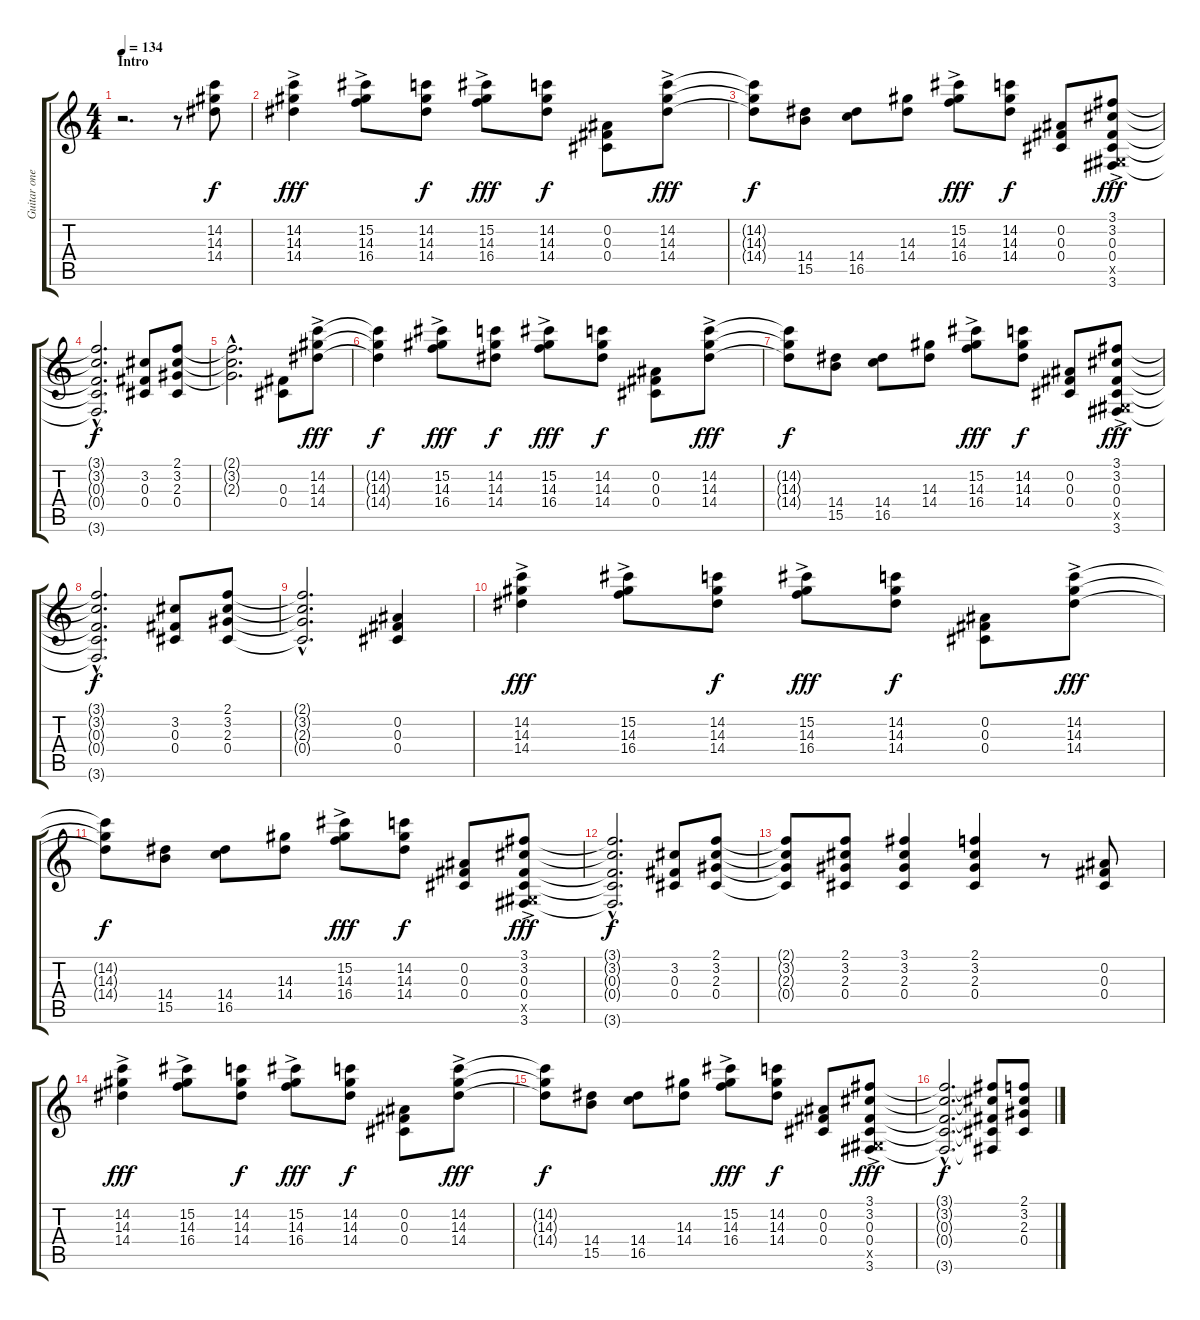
\track ("Guitar one (rythm guitar)" "Guitar one") {instrument distortionguitar}
\staff {score tabs}
\tuning (Eb4 Bb3 Gb3 Db3 Ab2 Eb2) {hide}
\ts (4 4)
\section ("" "Intro")
\tempo 134
\clef g2
\ks c
r.2{d dy f instrument distortionguitar} r.8 (14.2 14.3 14.4).8 |
(14.2{ac} 14.3{ac} 14.4{ac}).4{dy fff} (15.2{ac} 14.3{ac} 16.4{ac}).8 (14.2 14.3 14.4).8{dy f} (15.2{ac} 14.3{ac} 16.4{ac}).8{dy fff} (14.2 14.3 14.4).8{dy f} (0.2 0.3 0.4).8 (14.2{ac} 14.3{ac} 14.4{ac}).8{dy fff} |
(14.2{t} 14.3{t} 14.4{t}).8{dy f} (14.4 15.5).8 (14.4 16.5).8 (14.3 14.4).8 (15.2{ac} 14.3{ac} 16.4{ac}).8{dy fff} (14.2 14.3 14.4).8{dy f} (0.2 0.3 0.4).8 (3.1{ac} 3.2{ac} 0.3{ac} 0.4{ac} 0.5{ac x} 3.6{ac}).8{dy fff} |
(3.1{hac t} 3.2{hac t} 0.3{hac t} 0.4{hac t} 3.6{hac t}).2{d dy f} (3.2 0.3 0.4).8 (2.1 3.2 2.3 0.4).8 |
(2.1{hac t} 3.2{hac t} 2.3{hac t}).2{d} (0.3 0.4).8 (14.2{ac} 14.3{ac} 14.4{ac}).8{dy fff} |
(14.2{t} 14.3{t} 14.4{t}).4{dy f} (15.2{ac} 14.3{ac} 16.4{ac}).8{dy fff} (14.2 14.3 14.4).8{dy f} (15.2{ac} 14.3{ac} 16.4{ac}).8{dy fff} (14.2 14.3 14.4).8{dy f} (0.2 0.3 0.4).8 (14.2{ac} 14.3{ac} 14.4{ac}).8{dy fff} |
(14.2{t} 14.3{t} 14.4{t}).8{dy f} (14.4 15.5).8 (14.4 16.5).8 (14.3 14.4).8 (15.2{ac} 14.3{ac} 16.4{ac}).8{dy fff} (14.2 14.3 14.4).8{dy f} (0.2 0.3 0.4).8 (3.1{ac} 3.2{ac} 0.3{ac} 0.4{ac} 0.5{ac x} 3.6{ac}).8{dy fff} |
(3.1{hac t} 3.2{hac t} 0.3{hac t} 0.4{hac t} 3.6{hac t}).2{d dy f} (3.2 0.3 0.4).8 (2.1 3.2 2.3 0.4).8 |
(2.1{hac t} 3.2{hac t} 2.3{hac t} 0.4{hac t}).2{d} (0.2 0.3 0.4).4 |
(14.2{ac} 14.3{ac} 14.4{ac}).4{dy fff} (15.2{ac} 14.3{ac} 16.4{ac}).8 (14.2 14.3 14.4).8{dy f} (15.2{ac} 14.3{ac} 16.4{ac}).8{dy fff} (14.2 14.3 14.4).8{dy f} (0.2 0.3 0.4).8 (14.2{ac} 14.3{ac} 14.4{ac}).8{dy fff} |
(14.2{t} 14.3{t} 14.4{t}).8{dy f} (14.4 15.5).8 (14.4 16.5).8 (14.3 14.4).8 (15.2{ac} 14.3{ac} 16.4{ac}).8{dy fff} (14.2 14.3 14.4).8{dy f} (0.2 0.3 0.4).8 (3.1{ac} 3.2{ac} 0.3{ac} 0.4{ac} 0.5{ac x} 3.6{ac}).8{dy fff} |
(3.1{hac t} 3.2{hac t} 0.3{hac t} 0.4{hac t} 3.6{hac t}).2{d dy f} (3.2 0.3 0.4).8 (2.1 3.2 2.3 0.4).8 |
(2.1{t} 3.2{t} 2.3{t} 0.4{t}).8 (2.1 3.2 2.3 0.4).8 (3.1 3.2 2.3 0.4).4 (2.1 3.2 2.3 0.4).4 r.8 (0.2 0.3 0.4).8 |
(14.2{ac} 14.3{ac} 14.4{ac}).4{dy fff} (15.2{ac} 14.3{ac} 16.4{ac}).8 (14.2 14.3 14.4).8{dy f} (15.2{ac} 14.3{ac} 16.4{ac}).8{dy fff} (14.2 14.3 14.4).8{dy f} (0.2 0.3 0.4).8 (14.2{ac} 14.3{ac} 14.4{ac}).8{dy fff} |
(14.2{t} 14.3{t} 14.4{t}).8{dy f} (14.4 15.5).8 (14.4 16.5).8 (14.3 14.4).8 (15.2{ac} 14.3{ac} 16.4{ac}).8{dy fff} (14.2 14.3 14.4).8{dy f} (0.2 0.3 0.4).8 (3.1{ac} 3.2{ac} 0.3{ac} 0.4{ac} 0.5{ac x} 3.6{ac}).8{dy fff} |
(3.1{hac t} 3.2{hac t} 0.3{hac t} 0.4{hac t} 3.6{hac t}).2{d dy f} (3.1{t} 3.2{t} 0.3{t} 0.4{t} 3.6{t}).8 (2.1 3.2 2.3 0.4).8
